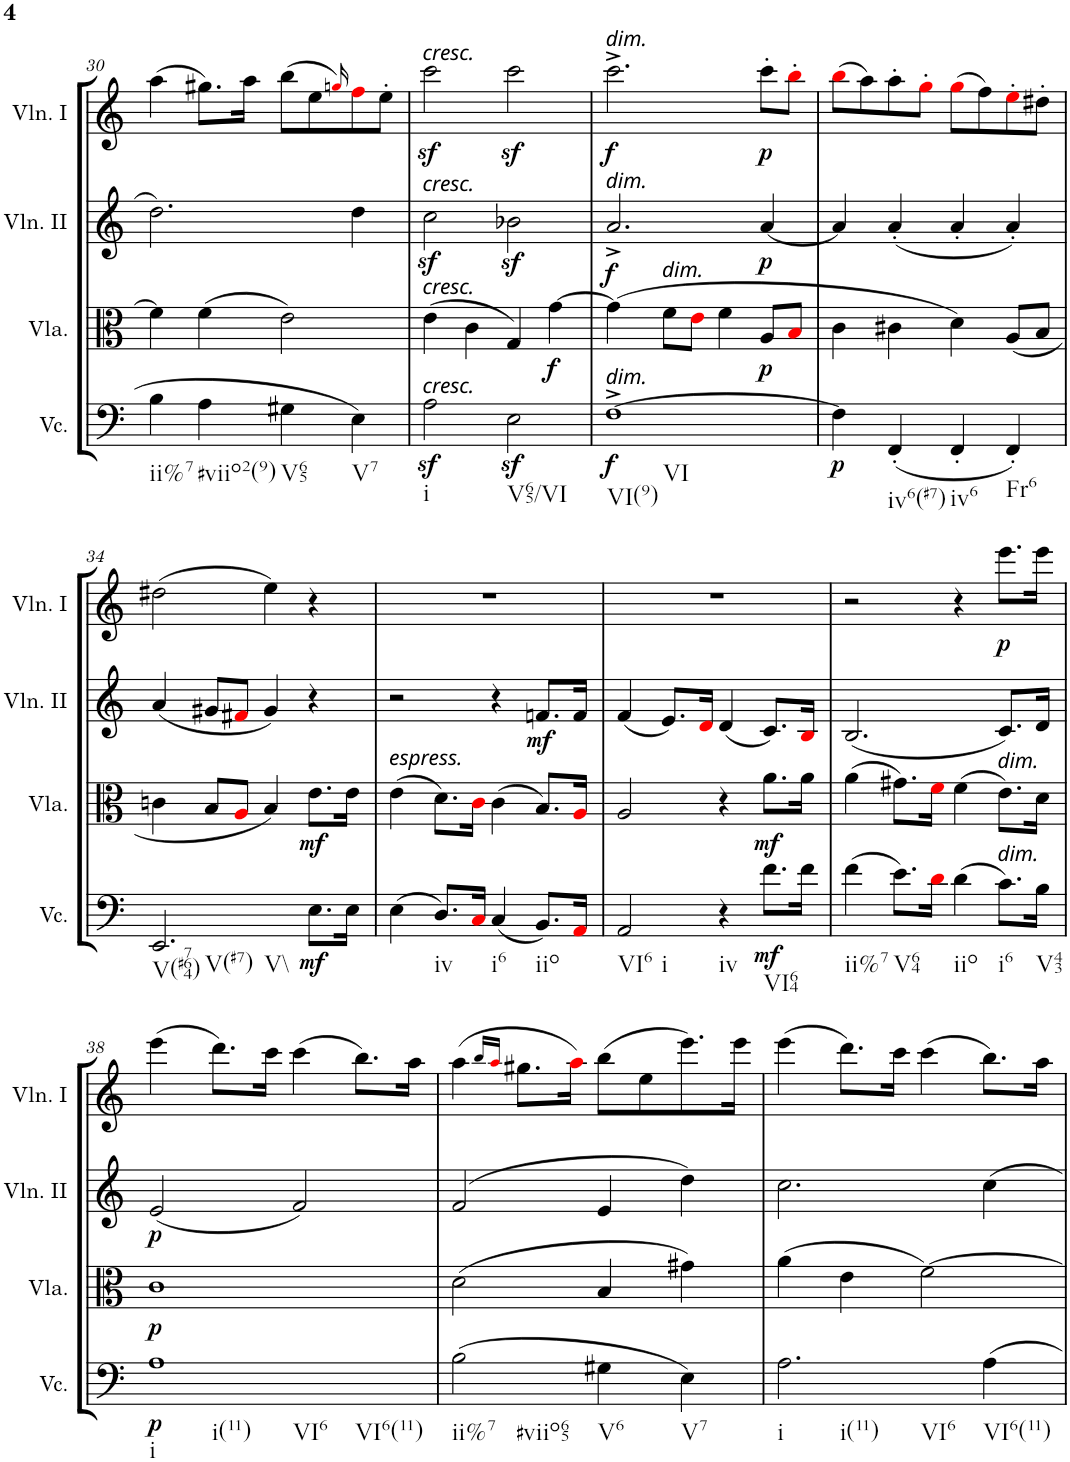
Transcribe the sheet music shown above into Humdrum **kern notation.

**kern	**dynam	**kern	**dynam	**kern	**dynam	**kern	**dynam
*part4	*part4	*part3	*part3	*part2	*part2	*part1	*part1
*staff4	*staff4	*staff3	*staff3	*staff2	*staff2	*staff1	*staff1
*I"Violoncello	*	*I"Viola	*	*I"Violino II	*	*I"Violino I	*
*I'Vc.	*	*I'Vla.	*	*I'Vln. II	*	*I'Vln. I	*
!!LO:PB:g=z
*clefF4	*	*clefC3	*	*clefG2	*	*clefG2	*
*k[]	*	*k[]	*	*k[]	*	*k[]	*
*C:	*	*C:	*	*C:	*	*C:	*
*M4/4	*	*M4/4	*	*M4/4	*	*M4/4	*
*met(c)	*	*met(c)	*	*met(c)	*	*met(c)	*
=30	=30	=30	=30	=30	=30	=30	=30
!LO:TX:b:t=ii%7	!	!	!	!	!	!	!
4B\	.	4f\]	.	2.dd\	.	(>4aa\	.
!LO:TX:b:t=#viio2(9)	!	!	!	!	!	!	!
4A\	.	(>4f\	.	.	.	8.gg#X\L)	.
.	.	.	.	.	.	16aa\Jk	.
!LO:TX:b:t=V65	!	!	!	!	!	!	!
4G#X\	.	2e\)	.	.	.	(>8bb\L	.
.	.	.	.	.	.	8ee\	.
.	.	.	.	.	.	16qggni/)	.
!LO:TX:b:t=V7	!	!	!	!	!	!	!
4E\	.	.	.	4dd\	.	8ffi\	.
.	.	.	.	.	.	8ee'\J	.
=31	=31	=31	=31	=31	=31	=31	=31
!	!	!	!	!	!	!LO:TX:a:i:t=cresc.	!
!	!	!	!	!LO:TX:a:i:t=cresc.	!	!	!
!	!	!LO:TX:a:i:t=cresc.	!	!	!	!	!
!LO:TX:a:i:t=cresc.	!	!	!	!	!	!	!
!LO:TX:b:t=i	!	!	!	!	!	!	!
2Az<\	.	(>4e\	.	2ccz<\	.	2cccz<\	.
.	.	4c\	.	.	.	.	.
!LO:TX:b:t=V65/VI	!	!	!	!	!	!	!
2Ez<\	.	4G/)	.	2b-Xz<\	.	2cccz<\	.
!	!	!	!LO:DY:b	!	!	!	!
.	.	[4g\	f	.	.	.	.
=32	=32	=32	=32	=32	=32	=32	=32
!	!	!	!	!	!	!LO:TX:a:i:t=dim.	!
!	!	!	!	!LO:TX:a:i:t=dim.	!	!	!
!LO:TX:a:i:t=dim.	!	!	!	!	!	!	!
!LO:TX:b:t=VI(9)	!	!	!	!	!	!	!
!LO:TX:b:t=VI	!	!	!	!	!	!	!
!	!LO:DY:b	!	!	!	!LO:DY:b	!	!LO:DY:b
[1F^	f	(>4g\]	.	2.a^/	f	2.ccc^\	f
!	!	!LO:TX:a:i:t=dim.	!	!	!	!	!
.	.	8f\L	.	.	.	.	.
.	.	8ei\J	.	.	.	.	.
.	.	4f\	.	.	.	.	.
!	!	!	!LO:DY:b	!	!LO:DY:b	!	!LO:DY:b
.	.	8A/L	p	[4a/	p	8ccc'\L	p
.	.	8Bi/J	.	.	.	8bb'i\J	.
=33	=33	=33	=33	=33	=33	=33	=33
!	!LO:DY:b	!	!	!	!	!	!
4F\]	p	4c\	.	4a/]	.	(>8bbi\L	.
.	.	.	.	.	.	8aa\)	.
!LO:TX:b:t=iv6(#7)	!	!	!	!	!	!	!
(<4FF'/	.	4c#X\	.	(<4a'/	.	8aa'\	.
.	.	.	.	.	.	8gg'i\J	.
!LO:TX:b:t=iv6	!	!	!	!	!	!	!
4FF'/	.	4d\)	.	4a'/	.	(>8ggi\L	.
.	.	.	.	.	.	8ff\)	.
!LO:TX:b:t=Fr6	!	!	!	!	!	!	!
4FF'/)	.	(<8A/L	.	4a'/)	.	8ee'i\	.
.	.	8B/J	.	.	.	8dd#X'\J	.
!!LO:LB:g=z
=34	=34	=34	=34	=34	=34	=34	=34
!LO:TX:b:t=V(#764)	!	!	!	!	!	!	!
!LO:TX:b:t=V(#7)	!	!	!	!	!	!	!
!LO:TX:b:t=V\\	!	!	!	!	!	!	!
2.EE/	.	4cn\	.	(<4a/	.	(>2dd#X\	.
.	.	8B/L	.	8g#X/L	.	.	.
.	.	8Ai/J	.	8f#Xi/J	.	.	.
.	.	4B/)	.	4g#/)	.	4ee\)	.
!	!LO:DY:b	!	!LO:DY:b	!	!	!	!
8.E\L	mf	8.e\L	mf	4r	.	4r	.
16E\Jk	.	16e\Jk	.	.	.	.	.
=35	=35	=35	=35	=35	=35	=35	=35
!	!	!LO:TX:a:i:t=espress.	!	!	!	!	!
(>4E\	.	(>4e\	.	2r	.	1r	.
!LO:TX:b:t=iv	!	!	!	!	!	!	!
8.D/L)	.	8.d\L)	.	.	.	.	.
16Ci/Jk	.	16ci\Jk	.	.	.	.	.
!LO:TX:b:t=i6	!	!	!	!	!	!	!
(<4C/	.	(>4c\	.	4r	.	.	.
!LO:TX:b:t=iio	!	!	!	!	!	!	!
!	!	!	!	!	!LO:DY:b	!	!
8.BB/L)	.	8.B/L)	.	8.fn/L	mf	.	.
16AAi/Jk	.	16Ai/Jk	.	16f/Jk	.	.	.
=36	=36	=36	=36	=36	=36	=36	=36
!LO:TX:b:t=VI6	!	!	!	!	!	!	!
!LO:TX:b:t=i	!	!	!	!	!	!	!
2AA/	.	2A/	.	(<4f/	.	1r	.
.	.	.	.	8.e/L)	.	.	.
.	.	.	.	16di/Jk	.	.	.
!LO:TX:b:t=iv	!	!	!	!	!	!	!
4r	.	4r	.	(<4d/	.	.	.
!LO:TX:b:t=VI64	!	!	!	!	!	!	!
!	!LO:DY:b	!	!LO:DY:b	!	!	!	!
8.f\L	mf	8.a\L	mf	8.c/L)	.	.	.
16f\Jk	.	16a\Jk	.	16Bi/Jk	.	.	.
=37	=37	=37	=37	=37	=37	=37	=37
!LO:TX:b:t=ii%7	!	!	!	!	!	!	!
(>4f\	.	(>4a\	.	(<2.B/	.	2r	.
!LO:TX:b:t=V64	!	!	!	!	!	!	!
8.e\L)	.	8.g#X\L)	.	.	.	.	.
16di\Jk	.	16fi\Jk	.	.	.	.	.
!LO:TX:b:t=iio	!	!	!	!	!	!	!
(>4d\	.	(>4f\	.	.	.	4r	.
!	!	!LO:TX:a:i:t=dim.	!	!	!	!	!
!LO:TX:a:i:t=dim.	!	!	!	!	!	!	!
!LO:TX:b:t=i6	!	!	!	!	!	!	!
!	!	!	!	!	!	!	!LO:DY:b
8.c\L)	.	8.e\L)	.	8.c/L)	.	8.eee\L	p
!LO:TX:b:t=V43	!	!	!	!	!	!	!
16B\Jk	.	16d\Jk	.	16d/Jk	.	16eee\Jk	.
!!LO:LB:g=z
=38	=38	=38	=38	=38	=38	=38	=38
!LO:TX:b:t=i	!	!	!	!	!	!	!
!LO:TX:b:t=i(11)	!	!	!	!	!	!	!
!LO:TX:b:t=VI6	!	!	!	!	!	!	!
!LO:TX:b:t=VI6(11)	!	!	!	!	!	!	!
!	!LO:DY:b	!	!LO:DY:b	!	!LO:DY:b	!	!
1A	p	1c	p	(<2e/	p	(>4eee\	.
.	.	.	.	.	.	8.ddd\L)	.
.	.	.	.	.	.	16ccc\Jk	.
.	.	.	.	2f/)	.	(>4ccc\	.
.	.	.	.	.	.	8.bb\L)	.
.	.	.	.	.	.	16aa\Jk	.
=39	=39	=39	=39	=39	=39	=39	=39
!LO:TX:b:t=ii%7	!	!	!	!	!	!	!
!LO:TX:b:t=#viio65	!	!	!	!	!	!	!
(>2B\	.	(>2d\	.	(>2f/	.	(>4aa\	.
.	.	.	.	.	.	16qbb/LL	.
.	.	.	.	.	.	16qaai/JJ	.
.	.	.	.	.	.	8.gg#X\L	.
.	.	.	.	.	.	16aai\Jk)	.
!LO:TX:b:t=V6	!	!	!	!	!	!	!
4G#X\	.	4B/	.	4e/	.	(>8bb\L	.
.	.	.	.	.	.	8ee\	.
!LO:TX:b:t=V7	!	!	!	!	!	!	!
4E\)	.	4g#X\)	.	4dd\)	.	8.eee\)	.
.	.	.	.	.	.	16eee\Jk	.
=40	=40	=40	=40	=40	=40	=40	=40
!LO:TX:b:t=i	!	!	!	!	!	!	!
!LO:TX:b:t=i(11)	!	!	!	!	!	!	!
!LO:TX:b:t=VI6	!	!	!	!	!	!	!
2.A\	.	(>4a\	.	2.cc\	.	(>4eee\	.
.	.	4e\	.	.	.	8.ddd\L)	.
.	.	.	.	.	.	16ccc\Jk	.
.	.	[2f\)	.	.	.	(>4ccc\	.
!LO:TX:b:t=VI6(11)	!	!	!	!	!	!	!
4A\	.	.	.	4cc\	.	8.bb\L)	.
.	.	.	.	.	.	16aa\Jk	.
=	=	=	=	=	=	=	=
*-	*-	*-	*-	*-	*-	*-	*-
